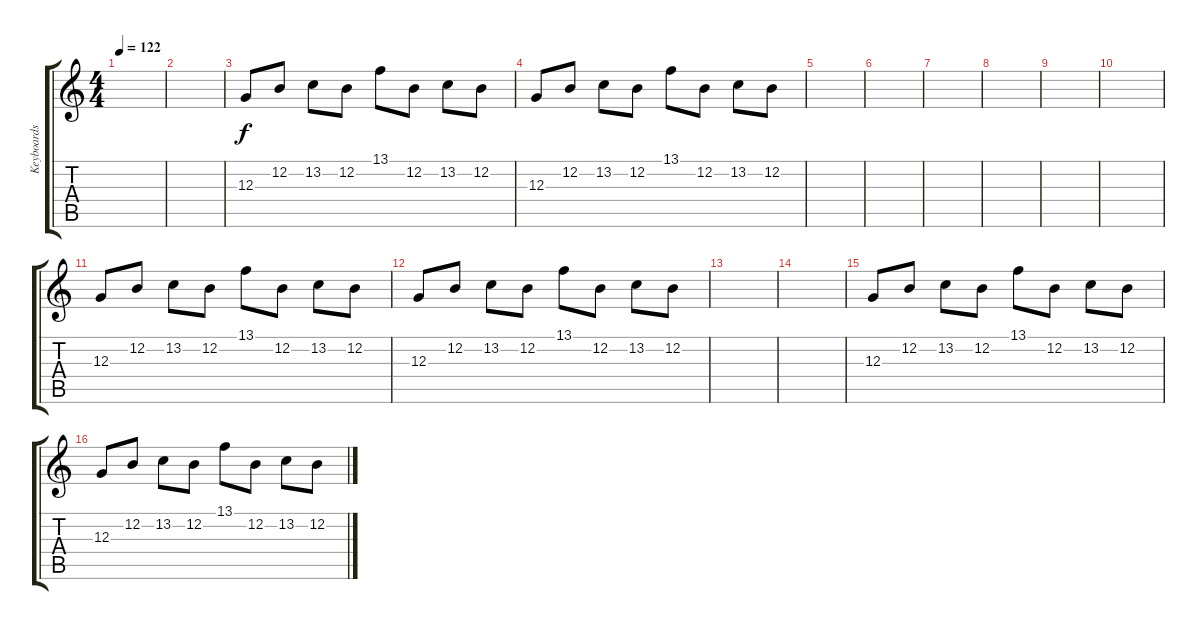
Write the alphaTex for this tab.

\track ("Keyboards Theme" "Keyboards ") {instrument lead1square}
\staff {score tabs}
\tuning (E4 B3 G3 D3 A2 E2) {hide}
\ts (4 4)
\tempo 122
\clef g2
\ks c
|
|
12.3.8 12.2.8 13.2.8 12.2.8 13.1.8 12.2.8 13.2.8 12.2.8 |
12.3.8 12.2.8 13.2.8 12.2.8 13.1.8 12.2.8 13.2.8 12.2.8 |
|
|
|
|
|
|
12.3.8 12.2.8 13.2.8 12.2.8 13.1.8 12.2.8 13.2.8 12.2.8 |
12.3.8 12.2.8 13.2.8 12.2.8 13.1.8 12.2.8 13.2.8 12.2.8 |
|
|
12.3.8 12.2.8 13.2.8 12.2.8 13.1.8 12.2.8 13.2.8 12.2.8 |
12.3.8 12.2.8 13.2.8 12.2.8 13.1.8 12.2.8 13.2.8 12.2.8
